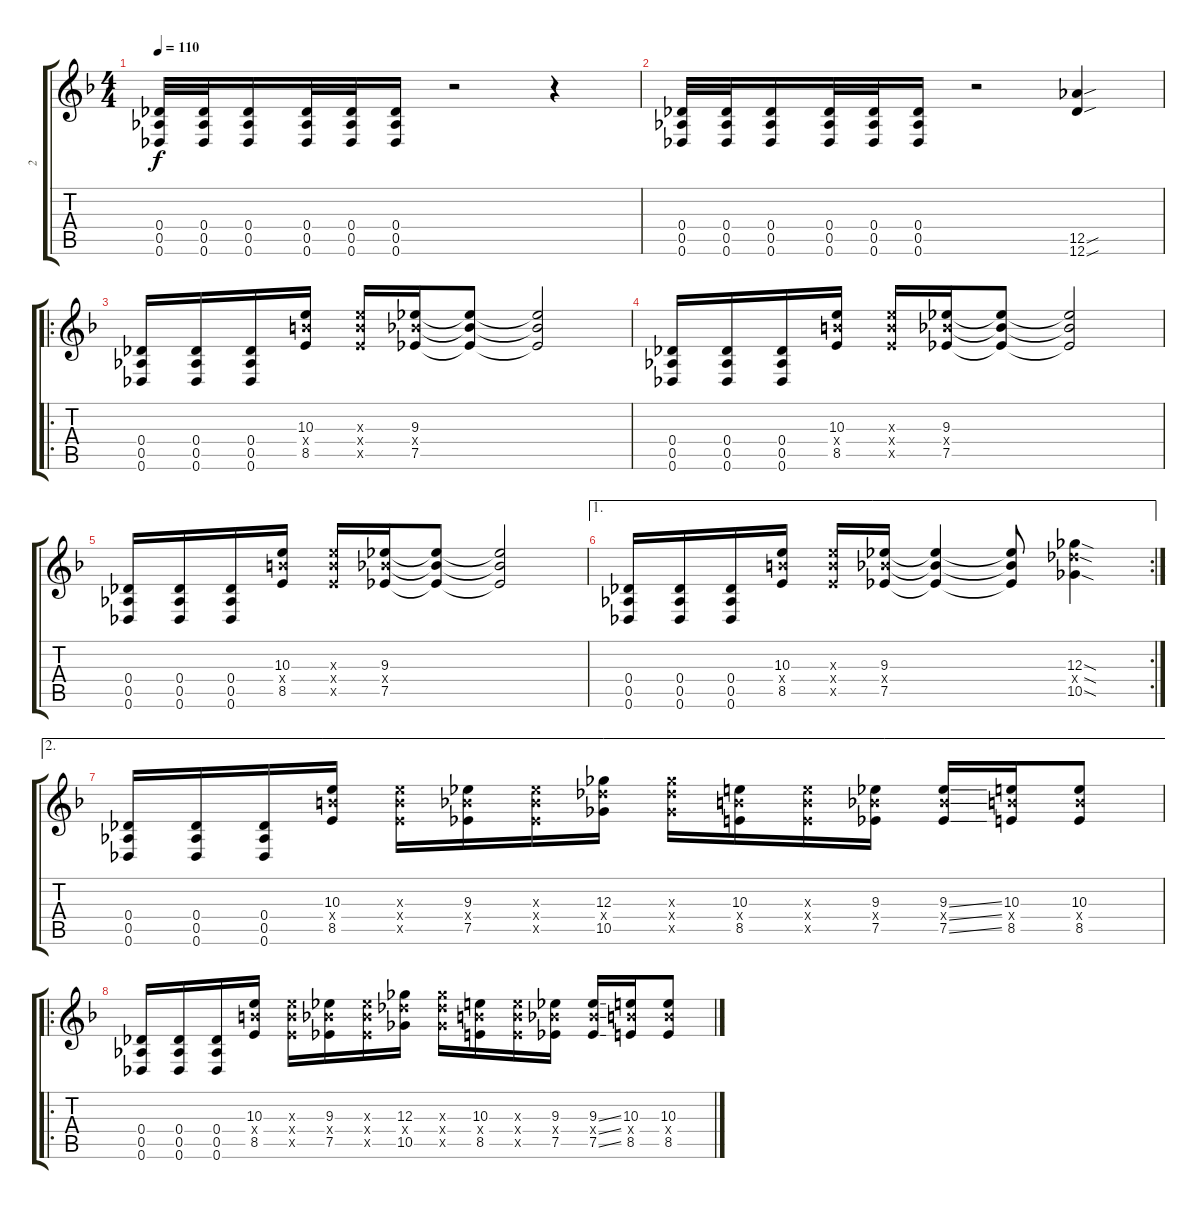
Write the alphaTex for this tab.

\track ("2" "2") {instrument distortionguitar}
\staff {score tabs}
\tuning (Eb4 Bb3 Gb3 Db3 Ab2 Db2) {hide}
\ts (4 4)
\tempo 110
\clef g2
\ks f
(0.4 0.5 0.6).32{dy f} (0.4 0.5 0.6).32 (0.4 0.5 0.6).16 (0.4 0.5 0.6).32 (0.4 0.5 0.6).32 (0.4 0.5 0.6).16 r.2 r.4 |
(0.4 0.5 0.6).32 (0.4 0.5 0.6).32 (0.4 0.5 0.6).16 (0.4 0.5 0.6).32 (0.4 0.5 0.6).32 (0.4 0.5 0.6).16 r.2 (12.5{sou} 12.6{sou}).4 |
\ro
(0.4 0.5 0.6).16 (0.4 0.5 0.6).16 (0.4 0.5 0.6).16 (10.3 10.4{x} 8.5).16 (10.3{x} 10.4{x} 8.5{x}).16 (9.3 9.4{x} 7.5).16 (9.3{t} 9.4{t} 7.5{t}).8 (9.3{t} 9.4{t} 7.5{t}).2 |
(0.4 0.5 0.6).16 (0.4 0.5 0.6).16 (0.4 0.5 0.6).16 (10.3 10.4{x} 8.5).16 (10.3{x} 10.4{x} 8.5{x}).16 (9.3 9.4{x} 7.5).16 (9.3{t} 9.4{t} 7.5{t}).8 (9.3{t} 9.4{t} 7.5{t}).2 |
(0.4 0.5 0.6).16 (0.4 0.5 0.6).16 (0.4 0.5 0.6).16 (10.3 10.4{x} 8.5).16 (10.3{x} 10.4{x} 8.5{x}).16 (9.3 9.4{x} 7.5).16 (9.3{t} 9.4{t} 7.5{t}).8 (9.3{t} 9.4{t} 7.5{t}).2 |
\ae 1
\rc 2
(0.4 0.5 0.6).16 (0.4 0.5 0.6).16 (0.4 0.5 0.6).16 (10.3 10.4{x} 8.5).16 (10.3{x} 10.4{x} 8.5{x}).16 (9.3 9.4{x} 7.5).16 (9.3{t} 9.4{t} 7.5{t}).4 (9.3{t} 9.4{t} 7.5{t}).8 (12.3{sod} 12.4{sod x} 10.5{sod}).4 |
\ae 2
(0.4 0.5 0.6).16 (0.4 0.5 0.6).16 (0.4 0.5 0.6).16 (10.3 10.4{x} 8.5).16 (10.3{x} 10.4{x} 8.5{x}).16 (9.3 9.4{x} 7.5).16 (9.3{x} 9.4{x} 7.5{x}).16 (12.3 12.4{x} 10.5).16 (12.3{x} 12.4{x} 10.5{x}).16 (10.3 10.4{x} 8.5).16 (10.3{x} 10.4{x} 8.5{x}).16 (9.3 9.4{x} 7.5).16 (9.3{ss} 9.4{ss x} 7.5{ss}).16 (10.3 10.4{x} 8.5).16 (10.3 10.4{x} 8.5).8 |
\ro
(0.4 0.5 0.6).16 (0.4 0.5 0.6).16 (0.4 0.5 0.6).16 (10.3 10.4{x} 8.5).16 (10.3{x} 10.4{x} 8.5{x}).16 (9.3 9.4{x} 7.5).16 (9.3{x} 9.4{x} 7.5{x}).16 (12.3 12.4{x} 10.5).16 (12.3{x} 12.4{x} 10.5{x}).16 (10.3 10.4{x} 8.5).16 (10.3{x} 10.4{x} 8.5{x}).16 (9.3 9.4{x} 7.5).16 (9.3{ss} 9.4{ss x} 7.5{ss}).16 (10.3 10.4{x} 8.5).16 (10.3 10.4{x} 8.5).8
